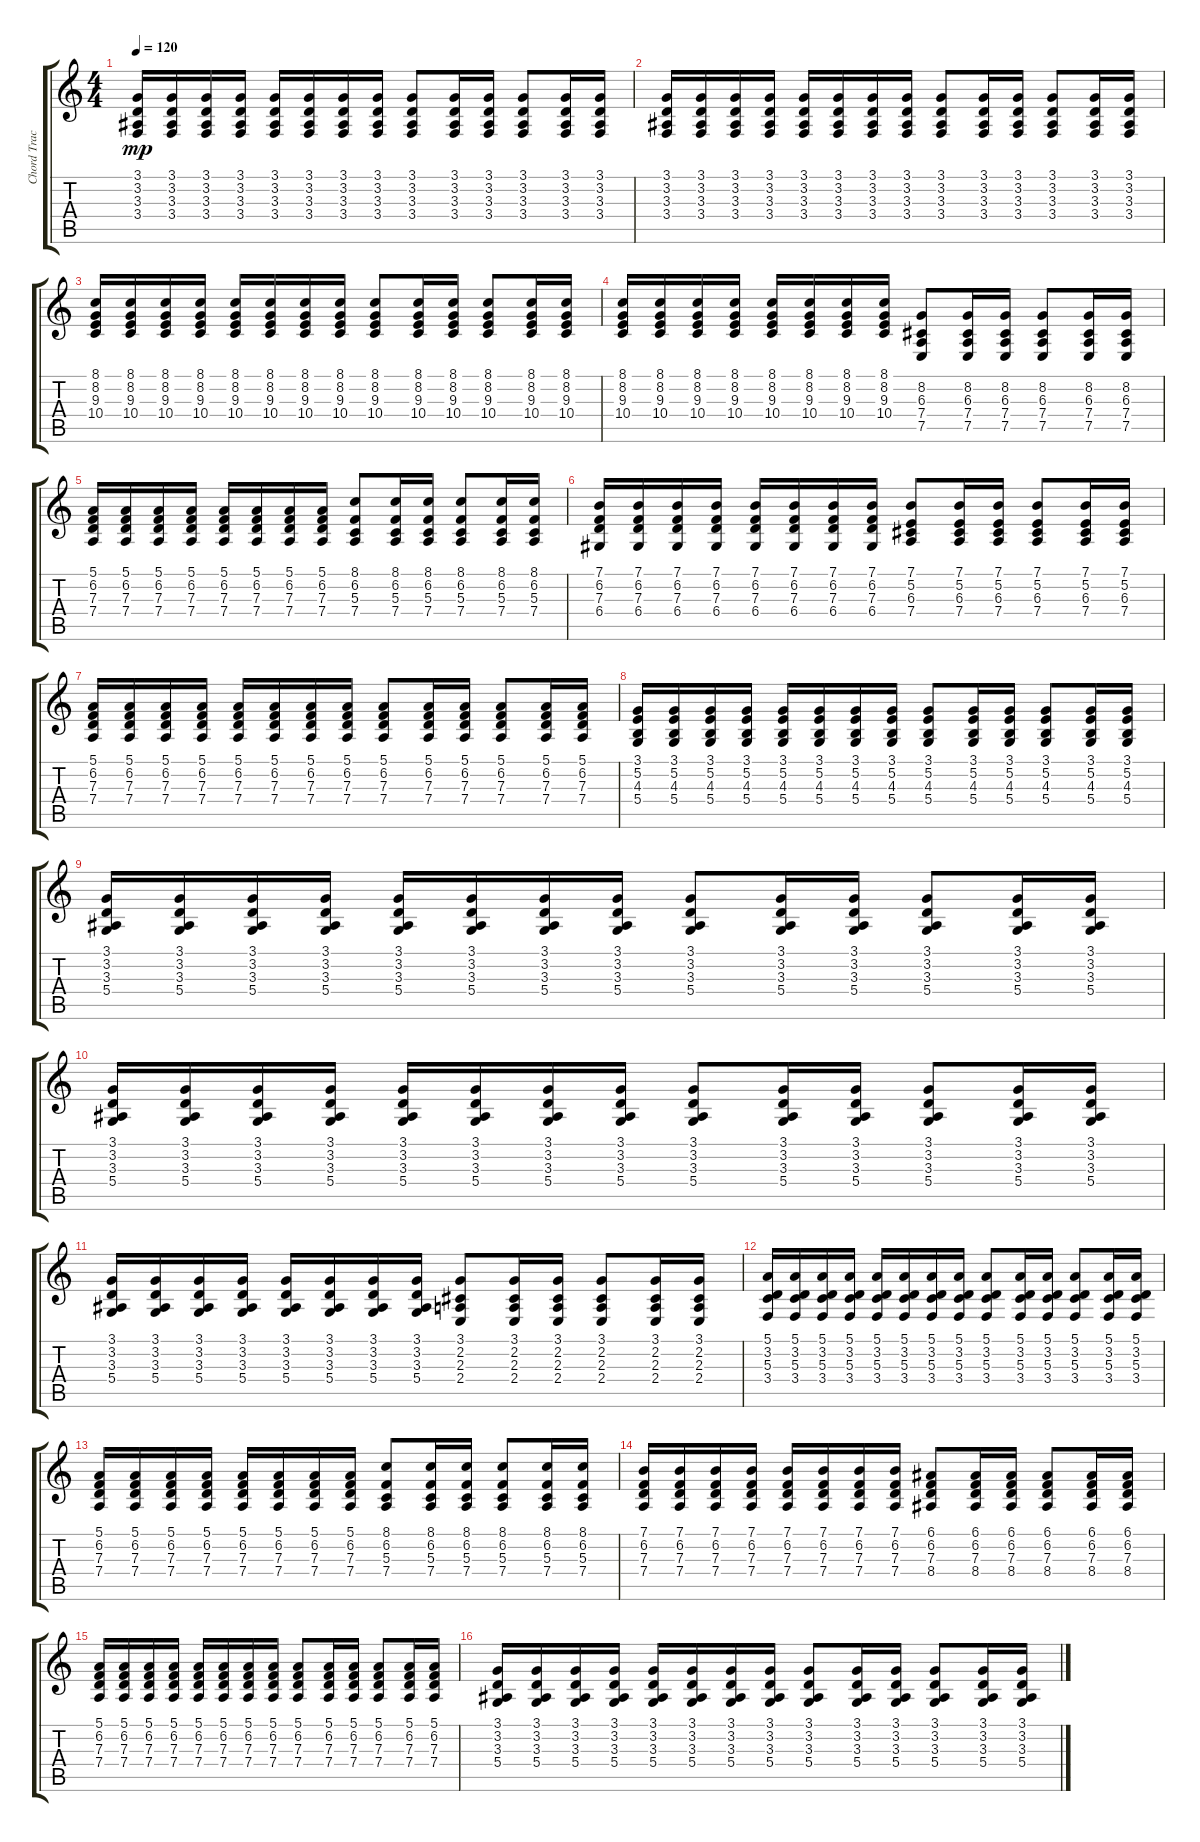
\track ("Chord Track" "Chord Trac") {instrument steeldrums}
\staff {score tabs}
\tuning (E4 B3 G3 D3 A2 E2) {hide}
\ts (4 4)
\tempo 120
\clef g2
\ks c
(3.1 3.2 3.3 3.4).16{dy mp} (3.1 3.2 3.3 3.4).16 (3.1 3.2 3.3 3.4).16 (3.1 3.2 3.3 3.4).16 (3.1 3.2 3.3 3.4).16 (3.1 3.2 3.3 3.4).16 (3.1 3.2 3.3 3.4).16 (3.1 3.2 3.3 3.4).16 (3.1 3.2 3.3 3.4).8 (3.1 3.2 3.3 3.4).16 (3.1 3.2 3.3 3.4).16 (3.1 3.2 3.3 3.4).8 (3.1 3.2 3.3 3.4).16 (3.1 3.2 3.3 3.4).16 |
(3.1 3.2 3.3 3.4).16 (3.1 3.2 3.3 3.4).16 (3.1 3.2 3.3 3.4).16 (3.1 3.2 3.3 3.4).16 (3.1 3.2 3.3 3.4).16 (3.1 3.2 3.3 3.4).16 (3.1 3.2 3.3 3.4).16 (3.1 3.2 3.3 3.4).16 (3.1 3.2 3.3 3.4).8 (3.1 3.2 3.3 3.4).16 (3.1 3.2 3.3 3.4).16 (3.1 3.2 3.3 3.4).8 (3.1 3.2 3.3 3.4).16 (3.1 3.2 3.3 3.4).16 |
(8.1 8.2 9.3 10.4).16 (8.1 8.2 9.3 10.4).16 (8.1 8.2 9.3 10.4).16 (8.1 8.2 9.3 10.4).16 (8.1 8.2 9.3 10.4).16 (8.1 8.2 9.3 10.4).16 (8.1 8.2 9.3 10.4).16 (8.1 8.2 9.3 10.4).16 (8.1 8.2 9.3 10.4).8 (8.1 8.2 9.3 10.4).16 (8.1 8.2 9.3 10.4).16 (8.1 8.2 9.3 10.4).8 (8.1 8.2 9.3 10.4).16 (8.1 8.2 9.3 10.4).16 |
(8.1 8.2 9.3 10.4).16 (8.1 8.2 9.3 10.4).16 (8.1 8.2 9.3 10.4).16 (8.1 8.2 9.3 10.4).16 (8.1 8.2 9.3 10.4).16 (8.1 8.2 9.3 10.4).16 (8.1 8.2 9.3 10.4).16 (8.1 8.2 9.3 10.4).16 (8.2 6.3 7.4 7.5).8 (8.2 6.3 7.4 7.5).16 (8.2 6.3 7.4 7.5).16 (8.2 6.3 7.4 7.5).8 (8.2 6.3 7.4 7.5).16 (8.2 6.3 7.4 7.5).16 |
(5.1 6.2 7.3 7.4).16 (5.1 6.2 7.3 7.4).16 (5.1 6.2 7.3 7.4).16 (5.1 6.2 7.3 7.4).16 (5.1 6.2 7.3 7.4).16 (5.1 6.2 7.3 7.4).16 (5.1 6.2 7.3 7.4).16 (5.1 6.2 7.3 7.4).16 (8.1 6.2 5.3 7.4).8 (8.1 6.2 5.3 7.4).16 (8.1 6.2 5.3 7.4).16 (8.1 6.2 5.3 7.4).8 (8.1 6.2 5.3 7.4).16 (8.1 6.2 5.3 7.4).16 |
(7.1 6.2 7.3 6.4).16 (7.1 6.2 7.3 6.4).16 (7.1 6.2 7.3 6.4).16 (7.1 6.2 7.3 6.4).16 (7.1 6.2 7.3 6.4).16 (7.1 6.2 7.3 6.4).16 (7.1 6.2 7.3 6.4).16 (7.1 6.2 7.3 6.4).16 (7.1 5.2 6.3 7.4).8 (7.1 5.2 6.3 7.4).16 (7.1 5.2 6.3 7.4).16 (7.1 5.2 6.3 7.4).8 (7.1 5.2 6.3 7.4).16 (7.1 5.2 6.3 7.4).16 |
(5.1 6.2 7.3 7.4).16 (5.1 6.2 7.3 7.4).16 (5.1 6.2 7.3 7.4).16 (5.1 6.2 7.3 7.4).16 (5.1 6.2 7.3 7.4).16 (5.1 6.2 7.3 7.4).16 (5.1 6.2 7.3 7.4).16 (5.1 6.2 7.3 7.4).16 (5.1 6.2 7.3 7.4).8 (5.1 6.2 7.3 7.4).16 (5.1 6.2 7.3 7.4).16 (5.1 6.2 7.3 7.4).8 (5.1 6.2 7.3 7.4).16 (5.1 6.2 7.3 7.4).16 |
(3.1 5.2 4.3 5.4).16 (3.1 5.2 4.3 5.4).16 (3.1 5.2 4.3 5.4).16 (3.1 5.2 4.3 5.4).16 (3.1 5.2 4.3 5.4).16 (3.1 5.2 4.3 5.4).16 (3.1 5.2 4.3 5.4).16 (3.1 5.2 4.3 5.4).16 (3.1 5.2 4.3 5.4).8 (3.1 5.2 4.3 5.4).16 (3.1 5.2 4.3 5.4).16 (3.1 5.2 4.3 5.4).8 (3.1 5.2 4.3 5.4).16 (3.1 5.2 4.3 5.4).16 |
(3.1 3.2 3.3 5.4).16 (3.1 3.2 3.3 5.4).16 (3.1 3.2 3.3 5.4).16 (3.1 3.2 3.3 5.4).16 (3.1 3.2 3.3 5.4).16 (3.1 3.2 3.3 5.4).16 (3.1 3.2 3.3 5.4).16 (3.1 3.2 3.3 5.4).16 (3.1 3.2 3.3 5.4).8 (3.1 3.2 3.3 5.4).16 (3.1 3.2 3.3 5.4).16 (3.1 3.2 3.3 5.4).8 (3.1 3.2 3.3 5.4).16 (3.1 3.2 3.3 5.4).16 |
(3.1 3.2 3.3 5.4).16 (3.1 3.2 3.3 5.4).16 (3.1 3.2 3.3 5.4).16 (3.1 3.2 3.3 5.4).16 (3.1 3.2 3.3 5.4).16 (3.1 3.2 3.3 5.4).16 (3.1 3.2 3.3 5.4).16 (3.1 3.2 3.3 5.4).16 (3.1 3.2 3.3 5.4).8 (3.1 3.2 3.3 5.4).16 (3.1 3.2 3.3 5.4).16 (3.1 3.2 3.3 5.4).8 (3.1 3.2 3.3 5.4).16 (3.1 3.2 3.3 5.4).16 |
(3.1 3.2 3.3 5.4).16 (3.1 3.2 3.3 5.4).16 (3.1 3.2 3.3 5.4).16 (3.1 3.2 3.3 5.4).16 (3.1 3.2 3.3 5.4).16 (3.1 3.2 3.3 5.4).16 (3.1 3.2 3.3 5.4).16 (3.1 3.2 3.3 5.4).16 (3.1 2.2 2.3 2.4).8 (3.1 2.2 2.3 2.4).16 (3.1 2.2 2.3 2.4).16 (3.1 2.2 2.3 2.4).8 (3.1 2.2 2.3 2.4).16 (3.1 2.2 2.3 2.4).16 |
(5.1 3.2 5.3 3.4).16 (5.1 3.2 5.3 3.4).16 (5.1 3.2 5.3 3.4).16 (5.1 3.2 5.3 3.4).16 (5.1 3.2 5.3 3.4).16 (5.1 3.2 5.3 3.4).16 (5.1 3.2 5.3 3.4).16 (5.1 3.2 5.3 3.4).16 (5.1 3.2 5.3 3.4).8 (5.1 3.2 5.3 3.4).16 (5.1 3.2 5.3 3.4).16 (5.1 3.2 5.3 3.4).8 (5.1 3.2 5.3 3.4).16 (5.1 3.2 5.3 3.4).16 |
(5.1 6.2 7.3 7.4).16 (5.1 6.2 7.3 7.4).16 (5.1 6.2 7.3 7.4).16 (5.1 6.2 7.3 7.4).16 (5.1 6.2 7.3 7.4).16 (5.1 6.2 7.3 7.4).16 (5.1 6.2 7.3 7.4).16 (5.1 6.2 7.3 7.4).16 (8.1 6.2 5.3 7.4).8 (8.1 6.2 5.3 7.4).16 (8.1 6.2 5.3 7.4).16 (8.1 6.2 5.3 7.4).8 (8.1 6.2 5.3 7.4).16 (8.1 6.2 5.3 7.4).16 |
(7.1 6.2 7.3 7.4).16 (7.1 6.2 7.3 7.4).16 (7.1 6.2 7.3 7.4).16 (7.1 6.2 7.3 7.4).16 (7.1 6.2 7.3 7.4).16 (7.1 6.2 7.3 7.4).16 (7.1 6.2 7.3 7.4).16 (7.1 6.2 7.3 7.4).16 (6.1 6.2 7.3 8.4).8 (6.1 6.2 7.3 8.4).16 (6.1 6.2 7.3 8.4).16 (6.1 6.2 7.3 8.4).8 (6.1 6.2 7.3 8.4).16 (6.1 6.2 7.3 8.4).16 |
(5.1 6.2 7.3 7.4).16 (5.1 6.2 7.3 7.4).16 (5.1 6.2 7.3 7.4).16 (5.1 6.2 7.3 7.4).16 (5.1 6.2 7.3 7.4).16 (5.1 6.2 7.3 7.4).16 (5.1 6.2 7.3 7.4).16 (5.1 6.2 7.3 7.4).16 (5.1 6.2 7.3 7.4).8 (5.1 6.2 7.3 7.4).16 (5.1 6.2 7.3 7.4).16 (5.1 6.2 7.3 7.4).8 (5.1 6.2 7.3 7.4).16 (5.1 6.2 7.3 7.4).16 |
(3.1 3.2 3.3 5.4).16 (3.1 3.2 3.3 5.4).16 (3.1 3.2 3.3 5.4).16 (3.1 3.2 3.3 5.4).16 (3.1 3.2 3.3 5.4).16 (3.1 3.2 3.3 5.4).16 (3.1 3.2 3.3 5.4).16 (3.1 3.2 3.3 5.4).16 (3.1 3.2 3.3 5.4).8 (3.1 3.2 3.3 5.4).16 (3.1 3.2 3.3 5.4).16 (3.1 3.2 3.3 5.4).8 (3.1 3.2 3.3 5.4).16 (3.1 3.2 3.3 5.4).16
